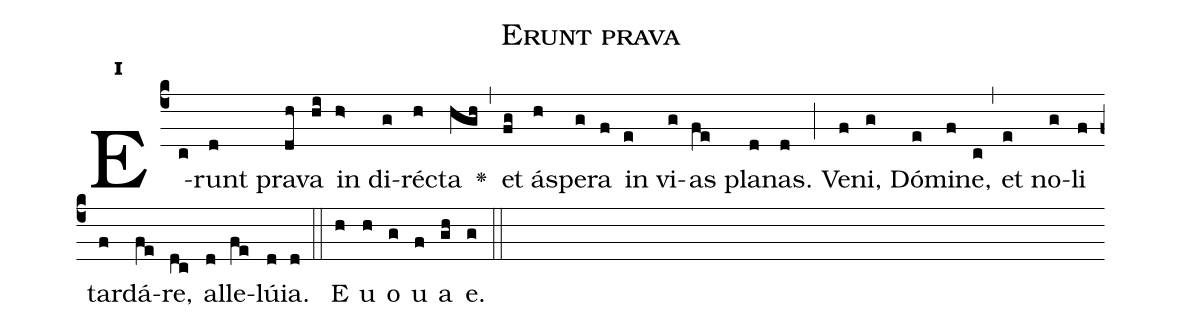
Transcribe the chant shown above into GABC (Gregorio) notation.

name:Erunt prava;
office-part:Antiphona;
mode:1;
%%
initial-style: 1;
name: Erunt prava
book: Antiphonae & Responsoria/Tomus I, p. 55;
occasion: Hebdomada IV Adventus Dominica;
office-part: Vesperae II Ant 2;
user-notes: ;
commentary: ;
annotation: 1g;
centering-scheme: english;
fontsize: 12;
font: OFLSortsMillGoudy;
height: 11;
width: 4.5;
%%
(c4)E(c)runt(d) pra(dh)va(hi) in(h>) di(g)ré(h)cta(hgh) <v>\greheightstar</v>(,) et(fg) á(h)spe(g)ra(f) in(e) vi(g)as(fe) pla(d)nas.(d) (;) Ve(f)ni,(g) Dó(e)mi(f)ne,(c) (,) et(e) no(g)li(f) tar(f)dá(fe)re,(dc) al(d)le(fe)lú(d)ia.(d) (::)
E(h) u(h) o(g) u(f) a(gh) e.(g) (::)
